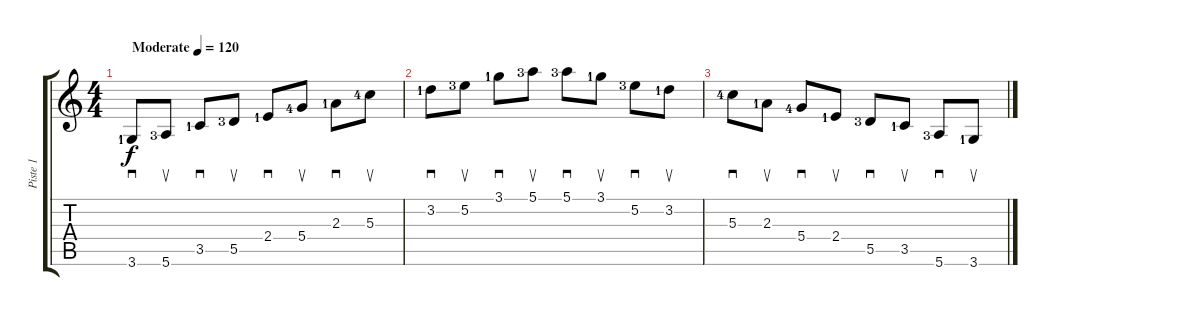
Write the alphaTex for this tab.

\track ("Piste 1" "Piste 1") {instrument acousticguitarsteel}
\staff {score tabs}
\tuning (E4 B3 G3 D3 A2 E2) {hide}
\ts (4 4)
\tempo (120 "Moderate")
\clef g2
\ks c
3.6{lf 2}.8{sd dy f instrument acousticguitarsteel} 5.6{lf 4}.8{su} 3.5{lf 2}.8{sd} 5.5{lf 4}.8{su} 2.4{lf 2}.8{sd} 5.4{lf 5}.8{su} 2.3{lf 2}.8{sd} 5.3{lf 5}.8{su} |
3.2{lf 2}.8{sd} 5.2{lf 4}.8{su} 3.1{lf 2}.8{sd} 5.1{lf 4}.8{su} 5.1{lf 4}.8{sd} 3.1{lf 2}.8{su} 5.2{lf 4}.8{sd} 3.2{lf 2}.8{su} |
5.3{lf 5}.8{sd} 2.3{lf 2}.8{su} 5.4{lf 5}.8{sd} 2.4{lf 2}.8{su} 5.5{lf 4}.8{sd} 3.5{lf 2}.8{su} 5.6{lf 4}.8{sd} 3.6{lf 2}.8{su}
